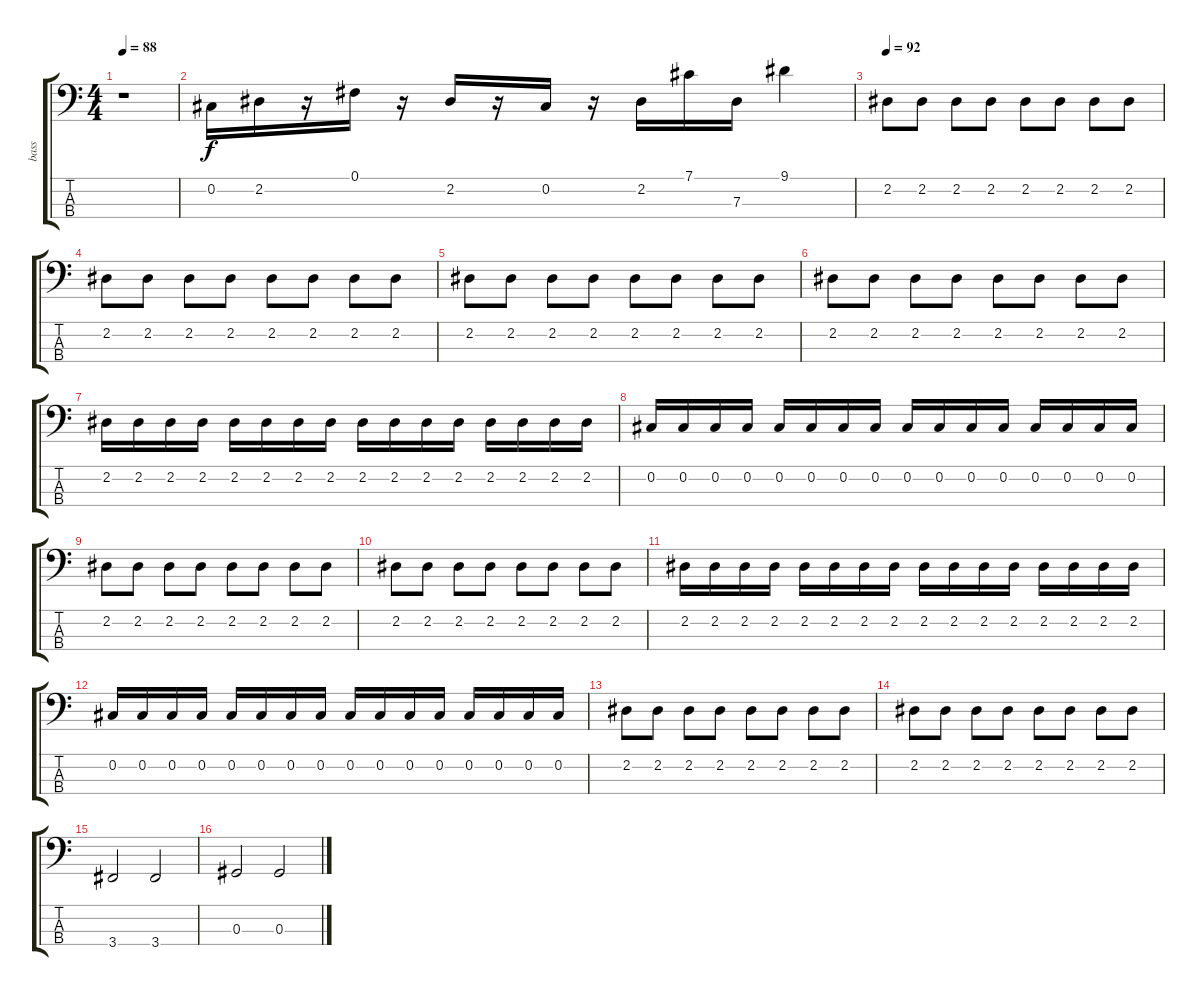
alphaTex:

\track ("bass" "bass") {instrument electricbassfinger}
\staff {score tabs}
\tuning (Gb2 Db2 Ab1 Eb1) {hide}
\ts (4 4)
\tempo 88
\clef f4
\ks c
r.1{dy f} |
0.2.16 2.2.16 r.16 0.1.16 r.16 2.2.16 r.16 0.2.16 r.16 2.2.16 7.1.16 7.3.16 9.1.4 |
\tempo 92
2.2.8 2.2.8 2.2.8 2.2.8 2.2.8 2.2.8 2.2.8 2.2.8 |
2.2.8 2.2.8 2.2.8 2.2.8 2.2.8 2.2.8 2.2.8 2.2.8 |
2.2.8 2.2.8 2.2.8 2.2.8 2.2.8 2.2.8 2.2.8 2.2.8 |
2.2.8 2.2.8 2.2.8 2.2.8 2.2.8 2.2.8 2.2.8 2.2.8 |
2.2.16 2.2.16 2.2.16 2.2.16 2.2.16 2.2.16 2.2.16 2.2.16 2.2.16 2.2.16 2.2.16 2.2.16 2.2.16 2.2.16 2.2.16 2.2.16 |
0.2.16 0.2.16 0.2.16 0.2.16 0.2.16 0.2.16 0.2.16 0.2.16 0.2.16 0.2.16 0.2.16 0.2.16 0.2.16 0.2.16 0.2.16 0.2.16 |
2.2.8 2.2.8 2.2.8 2.2.8 2.2.8 2.2.8 2.2.8 2.2.8 |
2.2.8 2.2.8 2.2.8 2.2.8 2.2.8 2.2.8 2.2.8 2.2.8 |
2.2.16 2.2.16 2.2.16 2.2.16 2.2.16 2.2.16 2.2.16 2.2.16 2.2.16 2.2.16 2.2.16 2.2.16 2.2.16 2.2.16 2.2.16 2.2.16 |
0.2.16 0.2.16 0.2.16 0.2.16 0.2.16 0.2.16 0.2.16 0.2.16 0.2.16 0.2.16 0.2.16 0.2.16 0.2.16 0.2.16 0.2.16 0.2.16 |
2.2.8 2.2.8 2.2.8 2.2.8 2.2.8 2.2.8 2.2.8 2.2.8 |
2.2.8 2.2.8 2.2.8 2.2.8 2.2.8 2.2.8 2.2.8 2.2.8 |
3.4.2 3.4.2 |
0.3.2 0.3.2
